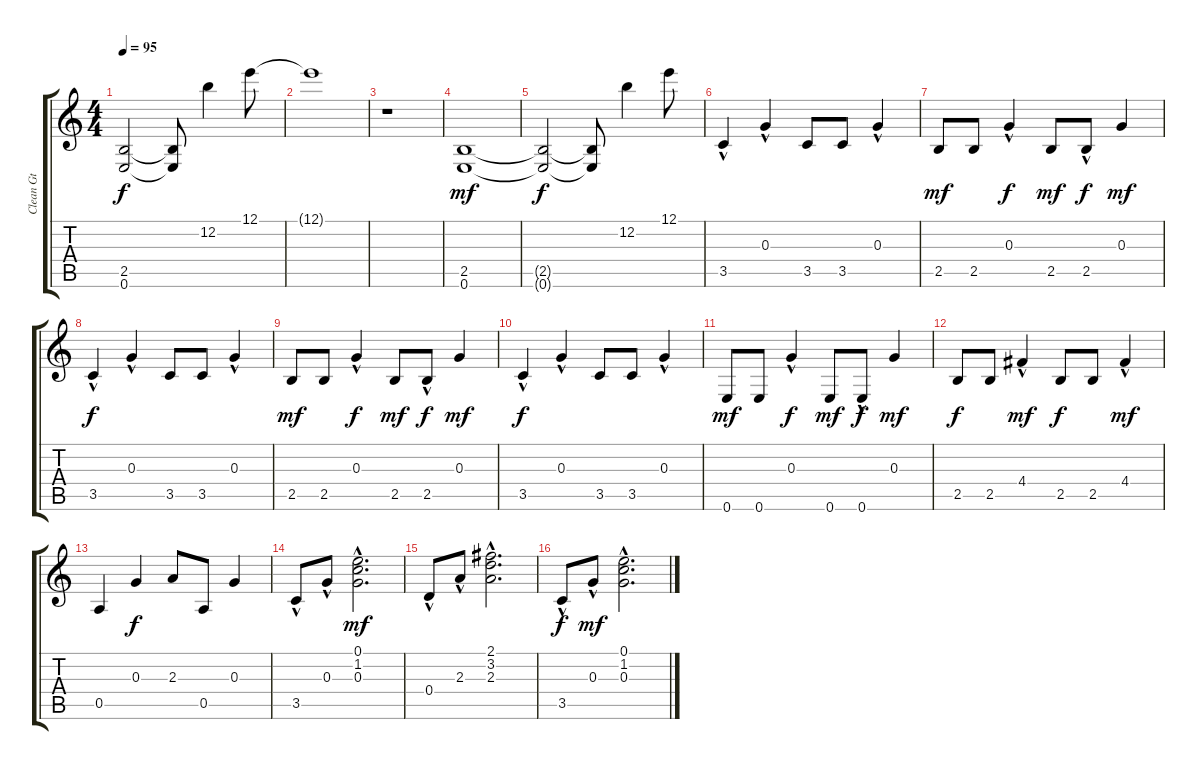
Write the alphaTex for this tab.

\track ("Clean Gt" "Clean Gt") {instrument electricguitarclean}
\staff {score tabs}
\tuning (E4 B3 G3 D3 A2 E2) {hide}
\ts (4 4)
\tempo 95
\clef g2
\ks c
(2.5{t} 0.6{t}).2{dy f} (2.5{t} 0.6{t}).8 12.2.4 12.1.8 |
12.1{t}.1 |
r.1 |
(2.5 0.6).1{dy mf} |
(2.5{t} 0.6{t}).2{dy f} (2.5{t} 0.6{t}).8 12.2.4 12.1.8 |
3.5{hac}.4 0.3{hac}.4 3.5.8 3.5.8 0.3{hac}.4 |
2.5.8{dy mf} 2.5.8 0.3{hac}.4{dy f} 2.5.8{dy mf} 2.5{hac}.8{dy f} 0.3.4{dy mf} |
3.5{hac}.4{dy f} 0.3{hac}.4 3.5.8 3.5.8 0.3{hac}.4 |
2.5.8{dy mf} 2.5.8 0.3{hac}.4{dy f} 2.5.8{dy mf} 2.5{hac}.8{dy f} 0.3.4{dy mf} |
3.5{hac}.4{dy f} 0.3{hac}.4 3.5.8 3.5.8 0.3{hac}.4 |
0.6.8{dy mf} 0.6.8 0.3{hac}.4{dy f} 0.6.8{dy mf} 0.6{hac}.8{dy f} 0.3.4{dy mf} |
2.5.8{dy f} 2.5.8 4.4{hac}.4{dy mf} 2.5.8{dy f} 2.5.8 4.4{hac}.4{dy mf} |
0.5.4 0.3.4{dy f} 2.3.8 0.5.8 0.3.4 |
3.5{hac}.8 0.3{hac}.8 (0.1{hac} 1.2{hac} 0.3{hac}).2{d dy mf} |
0.4{hac}.8 2.3{hac}.8 (2.1{hac} 3.2{hac} 2.3{hac}).2{d} |
3.5{hac}.8{dy f} 0.3{hac}.8{dy mf} (0.1 1.2{hac} 0.3{hac}).2{d}
